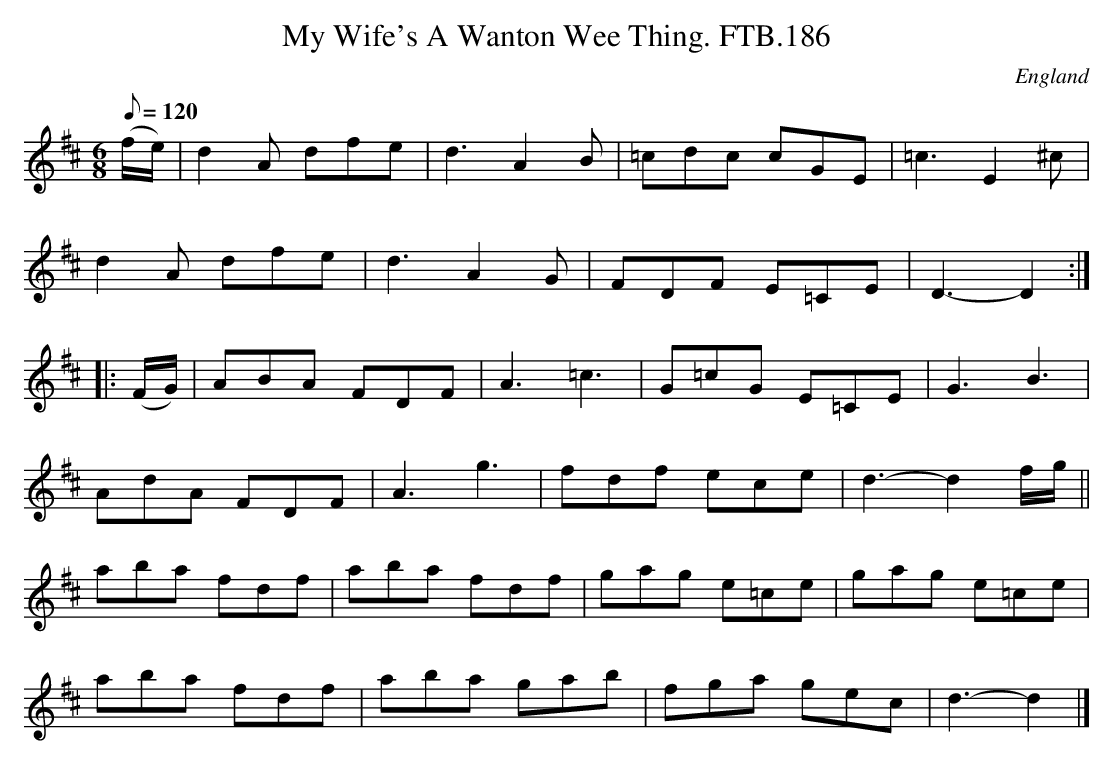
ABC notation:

X:1
T:My Wife's A Wanton Wee Thing. FTB.186
M:6/8
Q:120
O:England
K:D major
(f/e/)|d2A dfe|d3 A2B|=cdc cGE|=c3 E2^c|
d2A dfe|d3 A2G|FDF E=CE|D3-D2:|
|:(F/G/)|ABA FDF|A3 =c3|G=cG E=CE|G3 B3|
AdA FDF|A3 g3|fdf ece|d3-d2f/g/||
aba fdf|aba fdf|gag e=ce|gag e=ce|
aba fdf|aba gab|fga gec|d3-d2|]
